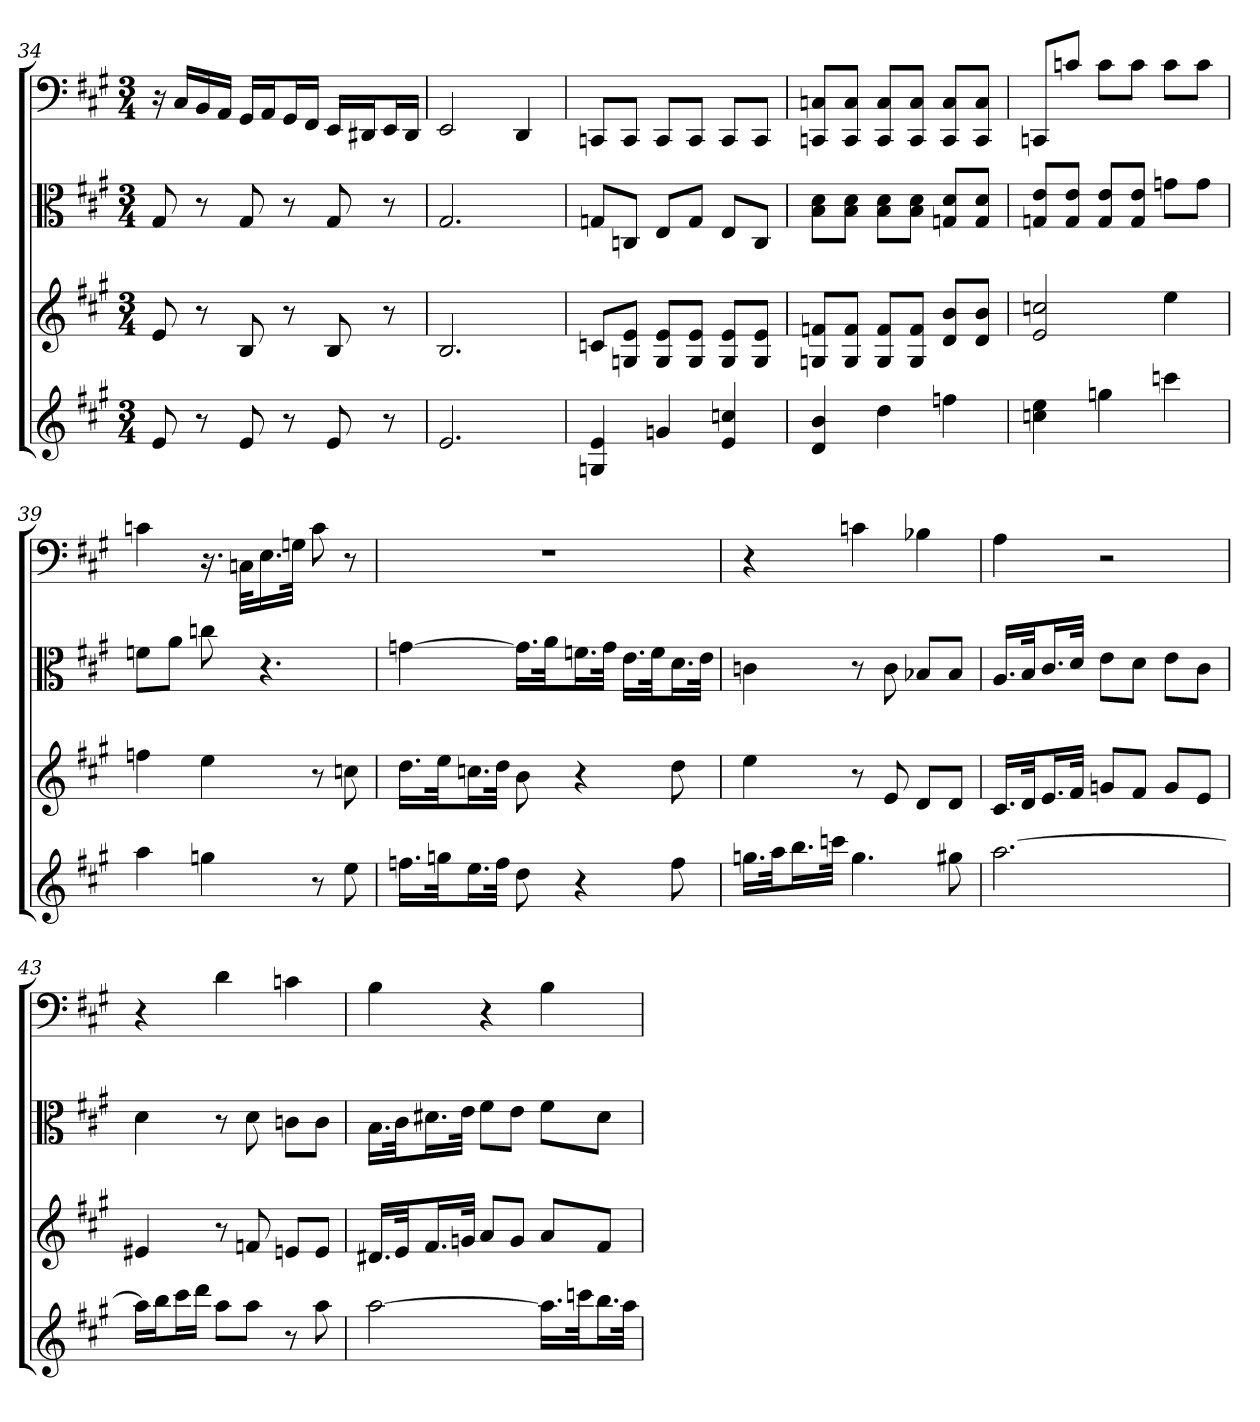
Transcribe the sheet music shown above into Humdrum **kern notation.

**kern	**kern	**kern	**kern
*part4	*part3	*part2	*part1
*staff4	*staff3	*staff2	*staff1
*	*	*clefC3	*clefF4
*k[f#c#g#]	*k[f#c#g#]	*k[f#c#g#]	*k[f#c#g#]
*A:	*A:	*A:	*A:
*M3/4	*M3/4	*M3/4	*M3/4
=34	=34	=34	=34
8e	8e	8G#	16r
.	.	.	16C#/LL
8r	8r	8r	16BB/
.	.	.	16AA/JJ
8e	8B	8G#	16GG#/LL
.	.	.	16AA/J
8r	8r	8r	16GG#/L
.	.	.	16FF#/JJ
8e	8B	8G#	16EE/LL
.	.	.	16DD#X/J
8r	8r	8r	16EE/L
.	.	.	16DD#/JJ
=35	=35	=35	=35
2.e	2.B	2.G#	2EE
.	.	.	4DD
=36	=36	=36	=36
4Gn 4e	8cnL	8Gn/L	8CCn/L
.	8Gn 8eJ	8Cn/J	8CC/J
4gn	8G 8eL	8E/L	8CC/L
.	8G 8eJ	8G/J	8CC/J
4e 4ccn	8G 8eL	8E/L	8CC/L
.	8G 8eJ	8C/J	8CC/J
=37	=37	=37	=37
4d 4b	8Gn 8fnL	8B\ 8d\L	8CCn/ 8Cn/L
.	8G 8fJ	8B\ 8d\J	8CC/ 8C/J
4dd	8G 8fL	8B\ 8d\L	8CC/ 8C/L
.	8G 8fJ	8B\ 8d\J	8CC/ 8C/J
4ffn	8d 8bL	8Gn/ 8d/L	8CC/ 8C/L
.	8d 8bJ	8G/ 8d/J	8CC/ 8C/J
=38	=38	=38	=38
4ccn 4ee	2e 2ccn	8Gn/ 8e/L	8CCn/L
.	.	8G/ 8e/J	8cn/J
4ggn	.	8G/ 8e/L	8c\L
.	.	8G/ 8e/J	8c\J
4cccn	4ee	8gn\L	8c\L
.	.	8g\J	8c\J
=39	=39	=39	=39
4aa	4ffn	8fn\L	4cn
.	.	8a\J	.
4ggn	4ee	8ccn	16.r
.	.	.	32Cn\KLL
.	.	4.r	16.E\
.	.	.	32Gn\JJk
8r	8r	.	8c
8ee	8ccn	.	8r
=40	=40	=40	=40
16.ffnLL	16.ddLL	[4gn	2.r
32ggnJk	32eeJk	.	.
16.eeL	16.ccnL	.	.
32ffJJk	32ddJJk	.	.
8dd	8b	16.g\LL]	.
.	.	32a\Jk	.
4r	4r	16.fn\L	.
.	.	32g\JJk	.
.	.	16.e\LL	.
.	.	32f\Jk	.
8ff	8dd	16.d\L	.
.	.	32e\JJk	.
=41	=41	=41	=41
16.ggnLL	4ee	4cn	4r
32aaJk	.	.	.
16.bbL	.	.	.
32cccnJJk	.	.	.
4.gg	8r	8r	4cn
.	8e	8c	.
.	8dL	8B-X/L	4B-X
8gg#X	8dJ	8B-/J	.
=42	=42	=42	=42
[2.aa	16.c#LL	16.A/LL	4A
.	32dJk	32B/Jk	.
.	16.eL	16.c#/L	.
.	32f#JJk	32d/JJk	.
.	8gnL	8e\L	2r
.	8f#J	8d\J	.
.	8gL	8e\L	.
.	8eJ	8c#\J	.
=43	=43	=43	=43
16aaLL]	4e#X	4d	4r
16bbJ	.	.	.
16ccc#L	.	.	.
16dddJJ	.	.	.
8aaL	8r	8r	4d
8aaJ	8fn	8d	.
8r	8enL	8cn\L	4cn
8aa	8eJ	8c\J	.
=44	=44	=44	=44
[2aa	16.d#XLL	16.B\LL	4B
.	32eJk	32c#\Jk	.
.	16.f#L	16.d#X\L	.
.	32gnJJk	32e\JJk	.
.	8aL	8f#\L	4r
.	8gJ	8e\J	.
16.aaLL]	8aL	8f#\L	4B
32cccnJk	.	.	.
16.bbL	8f#J	8d#\J	.
32aaJJk	.	.	.
=	=	=	=
*-	*-	*-	*-
